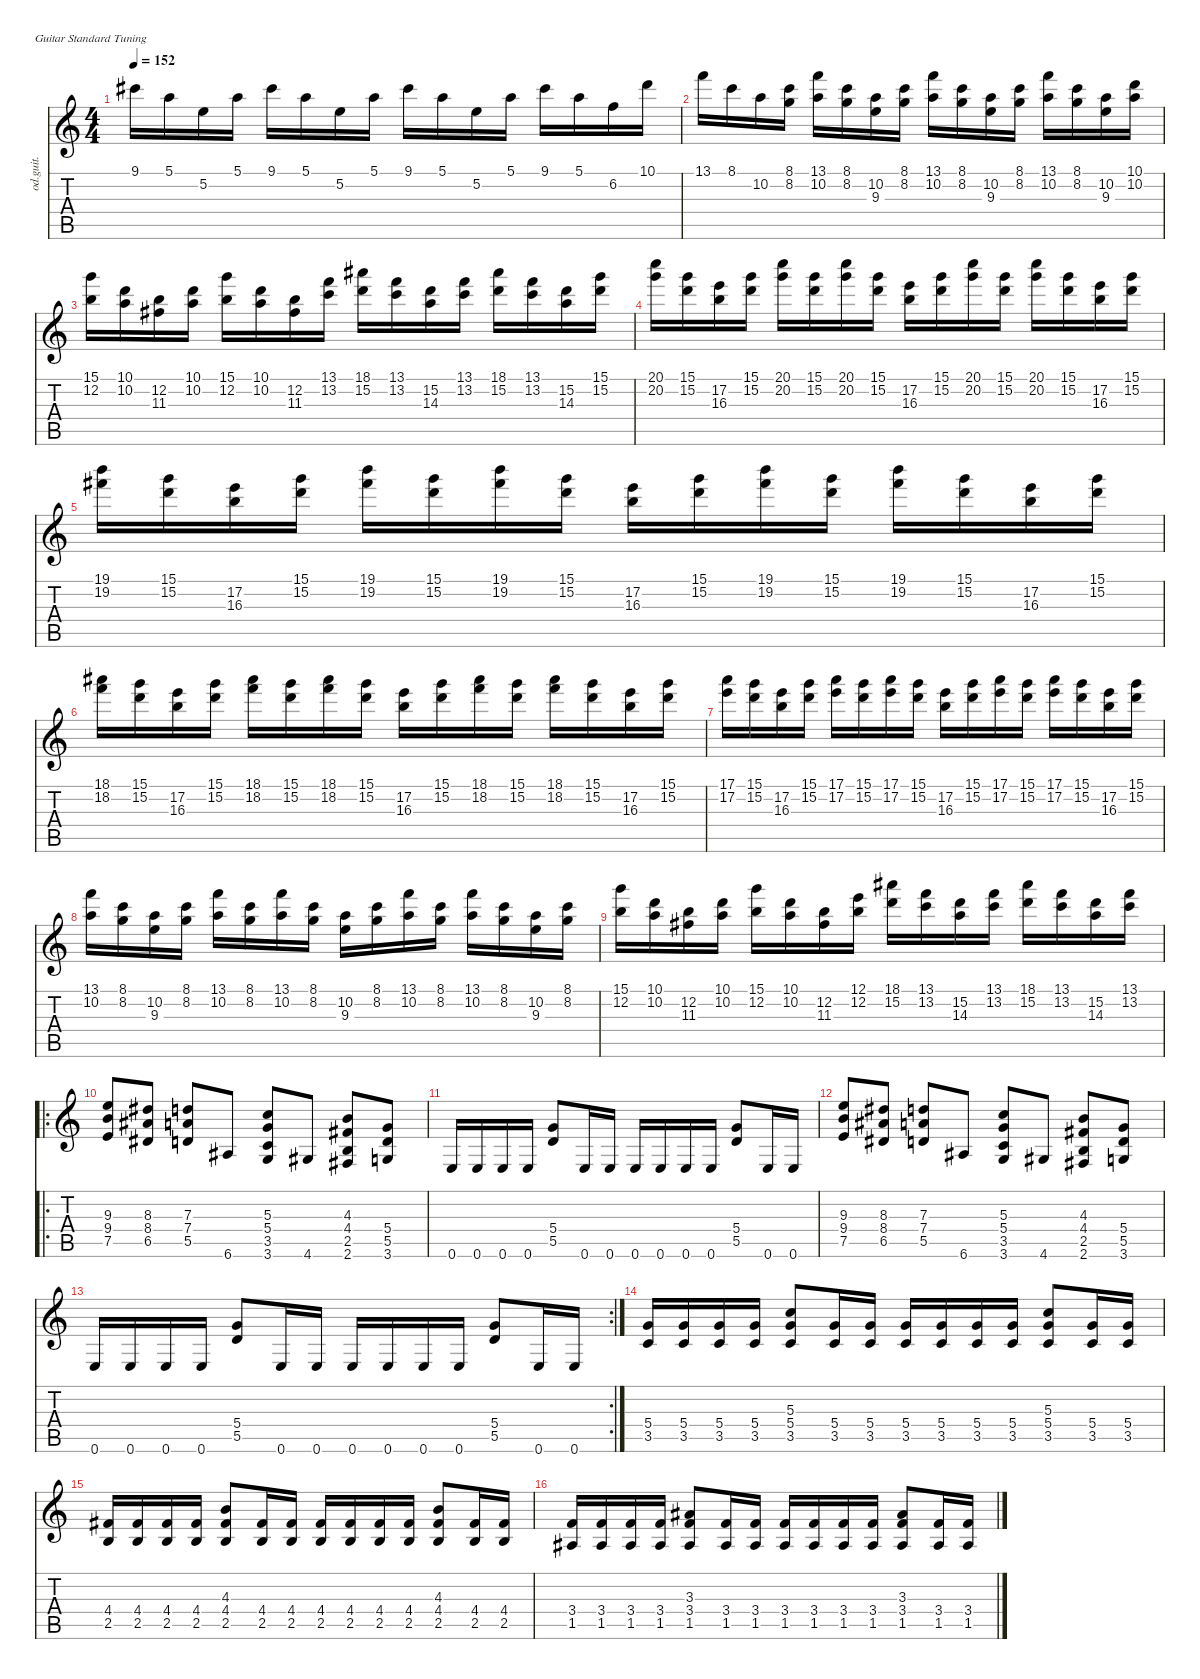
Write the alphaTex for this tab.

\defaultSystemsLayout 4
\hideDynamics
\bracketExtendMode nobrackets
\track ("Rhythm 1" "od.guit.") {instrument overdrivenguitar}
\staff {score tabs}
\tuning (E4 B3 G3 D3 A2 E2)
\ts (4 4)
\tempo 152
\clef g2
\ks c
9.1{acc #}.16{dy f} 5.1.16 5.2.16 5.1.16 9.1{acc #}.16 5.1.16 5.2.16 5.1.16 9.1{acc #}.16 5.1.16 5.2.16 5.1.16 9.1{acc #}.16 5.1.16 6.2.16 10.1.16 |
13.1.16 8.1.16 10.2.16 (8.1 8.2).16 (13.1 10.2).16 (8.1 8.2).16 (10.2 9.3).16 (8.1 8.2).16 (13.1 10.2).16 (8.1 8.2).16 (10.2 9.3).16 (8.1 8.2).16 (13.1 10.2).16 (8.1 8.2).16 (10.2 9.3).16 (10.1 10.2).16 |
(15.1 12.2).16 (10.1 10.2).16 (12.2 11.3{acc #}).16 (10.1 10.2).16 (15.1 12.2).16 (10.1 10.2).16 (12.2 11.3{acc #}).16 (13.1 13.2).16 (18.1{acc #} 15.2).16 (13.1 13.2).16 (15.2 14.3).16 (13.1 13.2).16 (18.1{acc #} 15.2).16 (13.1 13.2).16 (15.2 14.3).16 (15.1 15.2).16 |
(20.1 20.2).16 (15.1 15.2).16 (17.2 16.3).16 (15.1 15.2).16 (20.1 20.2).16 (15.1 15.2).16 (20.1 20.2).16 (15.1 15.2).16 (17.2 16.3).16 (15.1 15.2).16 (20.1 20.2).16 (15.1 15.2).16 (20.1 20.2).16 (15.1 15.2).16 (17.2 16.3).16 (15.1 15.2).16 |
(19.1 19.2{acc #}).16 (15.1 15.2).16 (17.2 16.3).16 (15.1 15.2).16 (19.1 19.2{acc #}).16 (15.1 15.2).16 (19.1 19.2{acc #}).16 (15.1 15.2).16 (17.2 16.3).16 (15.1 15.2).16 (19.1 19.2{acc #}).16 (15.1 15.2).16 (19.1 19.2{acc #}).16 (15.1 15.2).16 (17.2 16.3).16 (15.1 15.2).16 |
(18.1{acc #} 18.2).16 (15.1 15.2).16 (17.2 16.3).16 (15.1 15.2).16 (18.1{acc #} 18.2).16 (15.1 15.2).16 (18.1{acc #} 18.2).16 (15.1 15.2).16 (17.2 16.3).16 (15.1 15.2).16 (18.1{acc #} 18.2).16 (15.1 15.2).16 (18.1{acc #} 18.2).16 (15.1 15.2).16 (17.2 16.3).16 (15.1 15.2).16 |
(17.1 17.2).16 (15.1 15.2).16 (17.2 16.3).16 (15.1 15.2).16 (17.1 17.2).16 (15.1 15.2).16 (17.1 17.2).16 (15.1 15.2).16 (17.2 16.3).16 (15.1 15.2).16 (17.1 17.2).16 (15.1 15.2).16 (17.1 17.2).16 (15.1 15.2).16 (17.2 16.3).16 (15.1 15.2).16 |
(13.1 10.2).16 (8.1 8.2).16 (10.2 9.3).16 (8.1 8.2).16 (13.1 10.2).16 (8.1 8.2).16 (13.1 10.2).16 (8.1 8.2).16 (10.2 9.3).16 (8.1 8.2).16 (13.1 10.2).16 (8.1 8.2).16 (13.1 10.2).16 (8.1 8.2).16 (10.2 9.3).16 (8.1 8.2).16 |
(15.1 12.2).16 (10.1 10.2).16 (12.2 11.3{acc #}).16 (10.1 10.2).16 (15.1 12.2).16 (10.1 10.2).16 (12.2 11.3{acc #}).16 (12.1 12.2).16 (18.1{acc #} 15.2).16 (13.1 13.2).16 (15.2 14.3).16 (13.1 13.2).16 (18.1{acc #} 15.2).16 (13.1 13.2).16 (15.2 14.3).16 (13.1 13.2).16 |
\ro
(9.3 9.4 7.5).8 (8.3{acc #} 8.4{acc #} 6.5{acc #}).8 (7.3 7.4 5.5).8 6.6{acc #}.8{dy mf} (5.3 5.4 3.5 3.6).8{dy f} 4.6{acc #}.8{dy mf} (4.3 4.4{acc #} 2.5 2.6{acc #}).8{dy f} (5.4 5.5 3.6).8 |
0.6.16 0.6.16 0.6.16 0.6.16 (5.4 5.5).8 0.6.16 0.6.16 0.6.16 0.6.16 0.6.16 0.6.16 (5.4 5.5).8 0.6.16 0.6.16 |
(9.3 9.4 7.5).8 (8.3{acc #} 8.4{acc #} 6.5{acc #}).8 (7.3 7.4 5.5).8 6.6{acc #}.8{dy mf} (5.3 5.4 3.5 3.6).8{dy f} 4.6{acc #}.8{dy mf} (4.3 4.4{acc #} 2.5 2.6{acc #}).8{dy f} (5.4 5.5 3.6).8 |
\rc 2
0.6.16 0.6.16 0.6.16 0.6.16 (5.4 5.5).8 0.6.16 0.6.16 0.6.16 0.6.16 0.6.16 0.6.16 (5.4 5.5).8 0.6.16 0.6.16 |
(5.4 3.5).16 (5.4 3.5).16 (5.4 3.5).16 (5.4 3.5).16 (5.3 5.4 3.5).8 (5.4 3.5).16 (5.4 3.5).16 (5.4 3.5).16 (5.4 3.5).16 (5.4 3.5).16 (5.4 3.5).16 (5.3 5.4 3.5).8 (5.4 3.5).16 (5.4 3.5).16 |
(4.4{acc #} 2.5).16 (4.4{acc #} 2.5).16 (4.4{acc #} 2.5).16 (4.4{acc #} 2.5).16 (4.3 4.4{acc #} 2.5).8 (4.4{acc #} 2.5).16 (4.4{acc #} 2.5).16 (4.4{acc #} 2.5).16 (4.4{acc #} 2.5).16 (4.4{acc #} 2.5).16 (4.4{acc #} 2.5).16 (4.3 4.4{acc #} 2.5).8 (4.4{acc #} 2.5).16 (4.4{acc #} 2.5).16 |
(3.4 1.5{acc #}).16 (3.4 1.5{acc #}).16 (3.4 1.5{acc #}).16 (3.4 1.5{acc #}).16 (3.3{acc #} 3.4 1.5{acc #}).8 (3.4 1.5{acc #}).16 (3.4 1.5{acc #}).16 (3.4 1.5{acc #}).16 (3.4 1.5{acc #}).16 (3.4 1.5{acc #}).16 (3.4 1.5{acc #}).16 (3.3{acc #} 3.4 1.5{acc #}).8 (3.4 1.5{acc #}).16 (3.4 1.5{acc #}).16
